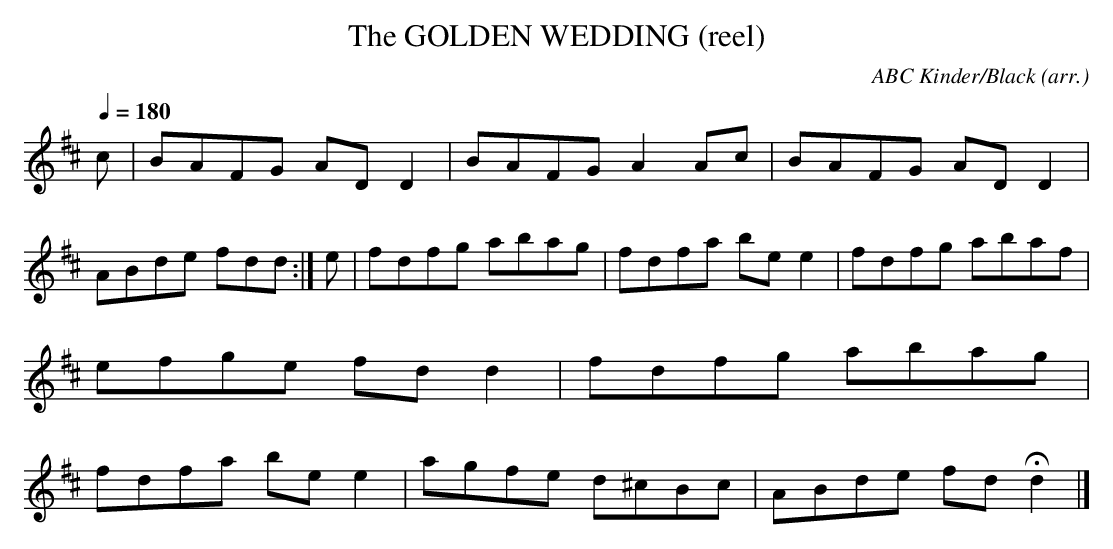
X:1
T:GOLDEN WEDDING (reel), The\
C:ABC Kinder/Black (arr.)\
M:4/4\
L:1/8\
Q:1/4=180\
K:D\
c|BAFG ADD2|BAFG A2Ac|BAFG ADD2|ABde fdd :|\
e|fdfg abag|fdfa be e2|fdfg abaf|efge fd d2|\
fdfg abag|fdfa be e2|agfe d^cBc|ABde fdHd2|]\
\
\
